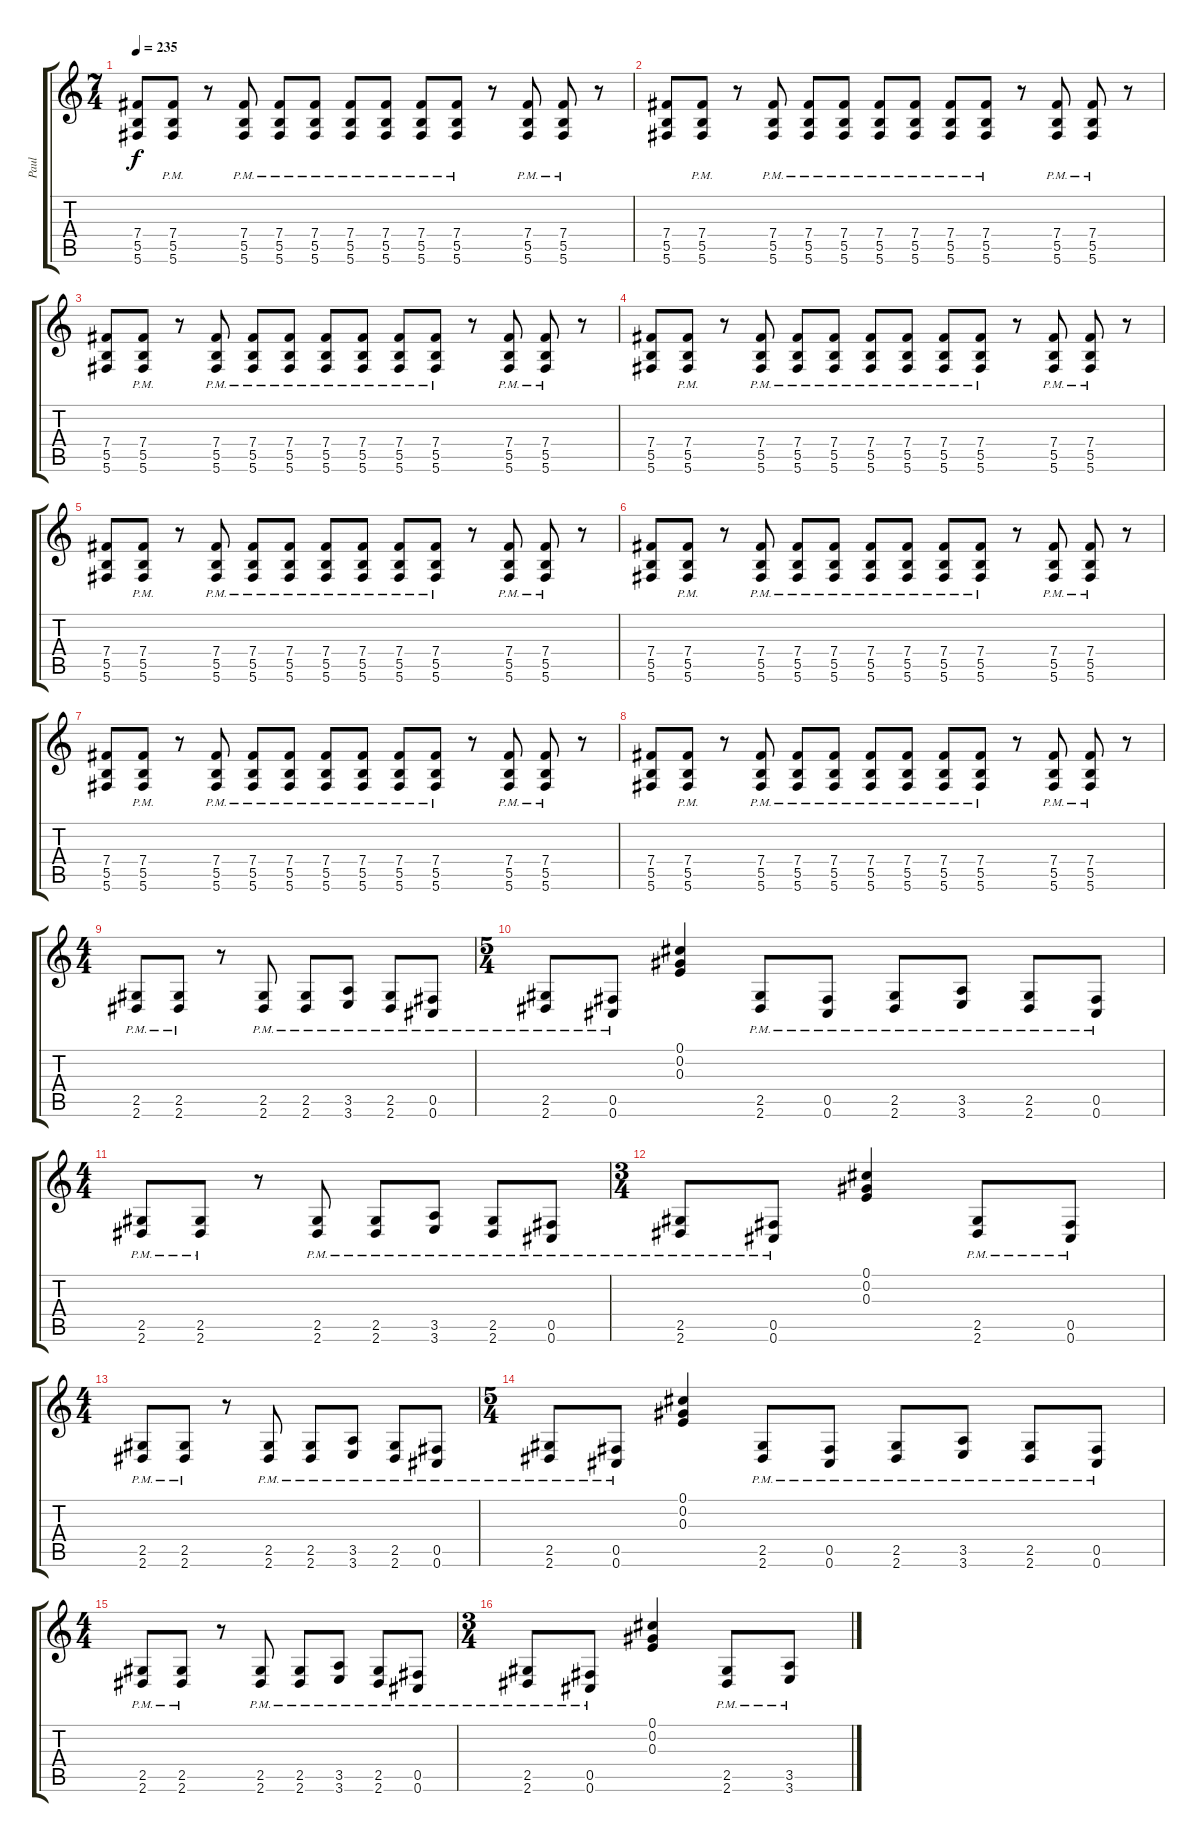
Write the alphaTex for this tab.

\track ("Paul" "Paul") {instrument distortionguitar}
\staff {score tabs}
\tuning (Db4 Ab3 E3 B2 Gb2 Db2) {hide}
\ts (7 4)
\section ("" "")
\tempo 235
\clef g2
\ks c
(7.4 5.5 5.6).8{dy f} (7.4{pm} 5.5{pm} 5.6{pm}).8 r.8 (7.4{pm} 5.5{pm} 5.6{pm}).8 (7.4{pm} 5.5{pm} 5.6{pm}).8 (7.4{pm} 5.5{pm} 5.6{pm}).8 (7.4{pm} 5.5{pm} 5.6{pm}).8 (7.4{pm} 5.5{pm} 5.6{pm}).8 (7.4{pm} 5.5{pm} 5.6{pm}).8 (7.4{pm} 5.5{pm} 5.6{pm}).8 r.8 (7.4{pm} 5.5{pm} 5.6{pm}).8 (7.4{pm} 5.5{pm} 5.6{pm}).8 r.8 |
(7.4 5.5 5.6).8 (7.4{pm} 5.5{pm} 5.6{pm}).8 r.8 (7.4{pm} 5.5{pm} 5.6{pm}).8 (7.4{pm} 5.5{pm} 5.6{pm}).8 (7.4{pm} 5.5{pm} 5.6{pm}).8 (7.4{pm} 5.5{pm} 5.6{pm}).8 (7.4{pm} 5.5{pm} 5.6{pm}).8 (7.4{pm} 5.5{pm} 5.6{pm}).8 (7.4{pm} 5.5{pm} 5.6{pm}).8 r.8 (7.4{pm} 5.5{pm} 5.6{pm}).8 (7.4{pm} 5.5{pm} 5.6{pm}).8 r.8 |
(7.4 5.5 5.6).8 (7.4{pm} 5.5{pm} 5.6{pm}).8 r.8 (7.4{pm} 5.5{pm} 5.6{pm}).8 (7.4{pm} 5.5{pm} 5.6{pm}).8 (7.4{pm} 5.5{pm} 5.6{pm}).8 (7.4{pm} 5.5{pm} 5.6{pm}).8 (7.4{pm} 5.5{pm} 5.6{pm}).8 (7.4{pm} 5.5{pm} 5.6{pm}).8 (7.4{pm} 5.5{pm} 5.6{pm}).8 r.8 (7.4{pm} 5.5{pm} 5.6{pm}).8 (7.4{pm} 5.5{pm} 5.6{pm}).8 r.8 |
(7.4 5.5 5.6).8 (7.4{pm} 5.5{pm} 5.6{pm}).8 r.8 (7.4{pm} 5.5{pm} 5.6{pm}).8 (7.4{pm} 5.5{pm} 5.6{pm}).8 (7.4{pm} 5.5{pm} 5.6{pm}).8 (7.4{pm} 5.5{pm} 5.6{pm}).8 (7.4{pm} 5.5{pm} 5.6{pm}).8 (7.4{pm} 5.5{pm} 5.6{pm}).8 (7.4{pm} 5.5{pm} 5.6{pm}).8 r.8 (7.4{pm} 5.5{pm} 5.6{pm}).8 (7.4{pm} 5.5{pm} 5.6{pm}).8 r.8 |
(7.4 5.5 5.6).8 (7.4{pm} 5.5{pm} 5.6{pm}).8 r.8 (7.4{pm} 5.5{pm} 5.6{pm}).8 (7.4{pm} 5.5{pm} 5.6{pm}).8 (7.4{pm} 5.5{pm} 5.6{pm}).8 (7.4{pm} 5.5{pm} 5.6{pm}).8 (7.4{pm} 5.5{pm} 5.6{pm}).8 (7.4{pm} 5.5{pm} 5.6{pm}).8 (7.4{pm} 5.5{pm} 5.6{pm}).8 r.8 (7.4{pm} 5.5{pm} 5.6{pm}).8 (7.4{pm} 5.5{pm} 5.6{pm}).8 r.8 |
(7.4 5.5 5.6).8 (7.4{pm} 5.5{pm} 5.6{pm}).8 r.8 (7.4{pm} 5.5{pm} 5.6{pm}).8 (7.4{pm} 5.5{pm} 5.6{pm}).8 (7.4{pm} 5.5{pm} 5.6{pm}).8 (7.4{pm} 5.5{pm} 5.6{pm}).8 (7.4{pm} 5.5{pm} 5.6{pm}).8 (7.4{pm} 5.5{pm} 5.6{pm}).8 (7.4{pm} 5.5{pm} 5.6{pm}).8 r.8 (7.4{pm} 5.5{pm} 5.6{pm}).8 (7.4{pm} 5.5{pm} 5.6{pm}).8 r.8 |
(7.4 5.5 5.6).8 (7.4{pm} 5.5{pm} 5.6{pm}).8 r.8 (7.4{pm} 5.5{pm} 5.6{pm}).8 (7.4{pm} 5.5{pm} 5.6{pm}).8 (7.4{pm} 5.5{pm} 5.6{pm}).8 (7.4{pm} 5.5{pm} 5.6{pm}).8 (7.4{pm} 5.5{pm} 5.6{pm}).8 (7.4{pm} 5.5{pm} 5.6{pm}).8 (7.4{pm} 5.5{pm} 5.6{pm}).8 r.8 (7.4{pm} 5.5{pm} 5.6{pm}).8 (7.4{pm} 5.5{pm} 5.6{pm}).8 r.8 |
(7.4 5.5 5.6).8 (7.4{pm} 5.5{pm} 5.6{pm}).8 r.8 (7.4{pm} 5.5{pm} 5.6{pm}).8 (7.4{pm} 5.5{pm} 5.6{pm}).8 (7.4{pm} 5.5{pm} 5.6{pm}).8 (7.4{pm} 5.5{pm} 5.6{pm}).8 (7.4{pm} 5.5{pm} 5.6{pm}).8 (7.4{pm} 5.5{pm} 5.6{pm}).8 (7.4{pm} 5.5{pm} 5.6{pm}).8 r.8 (7.4{pm} 5.5{pm} 5.6{pm}).8 (7.4{pm} 5.5{pm} 5.6{pm}).8 r.8 |
\ts (4 4)
\section ("" "")
(2.5{pm} 2.6{pm}).8 (2.5{pm} 2.6{pm}).8 r.8 (2.5{pm} 2.6{pm}).8 (2.5{pm} 2.6{pm}).8 (3.5{pm} 3.6{pm}).8 (2.5{pm} 2.6{pm}).8 (0.5{pm} 0.6{pm}).8 |
\ts (5 4)
(2.5{pm} 2.6{pm}).8 (0.5{pm} 0.6{pm}).8 (0.1 0.2 0.3).4 (2.5{pm} 2.6{pm}).8 (0.5{pm} 0.6{pm}).8 (2.5{pm} 2.6{pm}).8 (3.5{pm} 3.6{pm}).8 (2.5{pm} 2.6{pm}).8 (0.5{pm} 0.6{pm}).8 |
\ts (4 4)
(2.5{pm} 2.6{pm}).8 (2.5{pm} 2.6{pm}).8 r.8 (2.5{pm} 2.6{pm}).8 (2.5{pm} 2.6{pm}).8 (3.5{pm} 3.6{pm}).8 (2.5{pm} 2.6{pm}).8 (0.5{pm} 0.6{pm}).8 |
\ts (3 4)
(2.5{pm} 2.6{pm}).8 (0.5{pm} 0.6{pm}).8 (0.1 0.2 0.3).4 (2.5{pm} 2.6{pm}).8 (0.5{pm} 0.6{pm}).8 |
\ts (4 4)
(2.5{pm} 2.6{pm}).8 (2.5{pm} 2.6{pm}).8 r.8 (2.5{pm} 2.6{pm}).8 (2.5{pm} 2.6{pm}).8 (3.5{pm} 3.6{pm}).8 (2.5{pm} 2.6{pm}).8 (0.5{pm} 0.6{pm}).8 |
\ts (5 4)
(2.5{pm} 2.6{pm}).8 (0.5{pm} 0.6{pm}).8 (0.1 0.2 0.3).4 (2.5{pm} 2.6{pm}).8 (0.5{pm} 0.6{pm}).8 (2.5{pm} 2.6{pm}).8 (3.5{pm} 3.6{pm}).8 (2.5{pm} 2.6{pm}).8 (0.5{pm} 0.6{pm}).8 |
\ts (4 4)
(2.5{pm} 2.6{pm}).8 (2.5{pm} 2.6{pm}).8 r.8 (2.5{pm} 2.6{pm}).8 (2.5{pm} 2.6{pm}).8 (3.5{pm} 3.6{pm}).8 (2.5{pm} 2.6{pm}).8 (0.5{pm} 0.6{pm}).8 |
\ts (3 4)
(2.5{pm} 2.6{pm}).8 (0.5{pm} 0.6{pm}).8 (0.1 0.2 0.3).4 (2.5{pm} 2.6{pm}).8 (3.5{pm} 3.6{pm}).8
